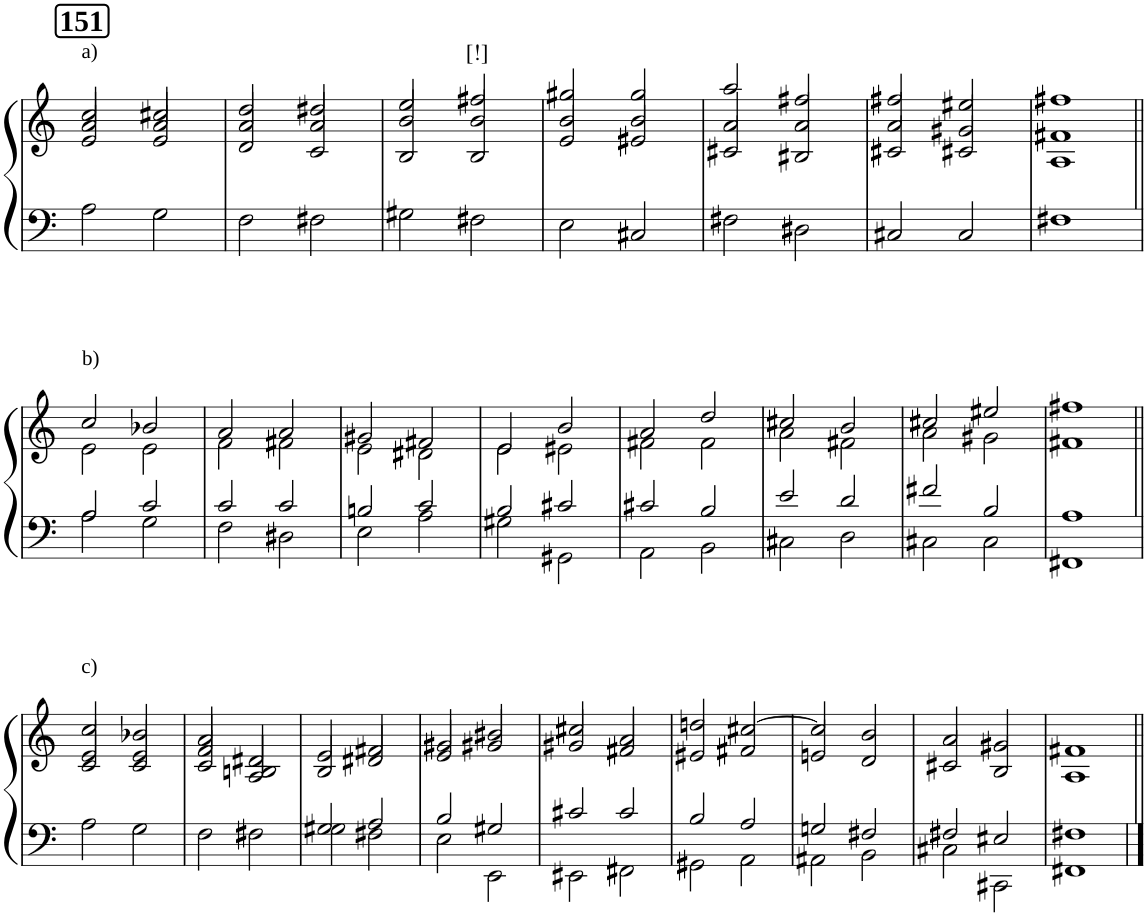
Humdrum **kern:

**kern	**kern	**text
*part1	*part1	*part1
*staff2	*staff1	*staff1
*I"Piano	*	*
*I'Pno	*	*
*clefF4	*clefG2	*
*k[]	*k[]	*
*M1/1	*M1/1	*
!!LO:REH:place=s1:a:B:cj:fs=14:t=151
=1	=1	=1
*^	*^	*
*	*	*	*^	*
!	!	!LO:TX:a:t=a)	!	!	!
1ryy	2A\	2cc/	2a/	2e/	.
.	2G\	2cc#X/	2a/	2e/	.
=2	=2	=2	=2	=2	=2
1ryy	2F\	2dd/	2a/	2d/	.
.	2F#X\	2dd#X/	2a/	2c/	.
=3	=3	=3	=3	=3	=3
1ryy	2G#X\	2ee/	2b/	2B/	.
!	!	!	!	!	!LO:LY:a
.	2F#X\	2ff#X/	2b/	2B/	[!]
=4	=4	=4	=4	=4	=4
1ryy	2E\	2gg#X/	2b/	2e/	.
.	2C#X/	2gg#/	2b/	2e#X/	.
=5	=5	=5	=5	=5	=5
1ryy	2F#X\	2aa/	2a/	2c#X/	.
.	2D#X\	2ff#X/	2a/	2B#X/	.
=6	=6	=6	=6	=6	=6
1ryy	2C#X/	2ff#X/	2a/	2c#X/	.
.	2C#/	2ee#X/	2g#X/	2c#X/	.
=7	=7	=7	=7	=7	=7
1ryy	1F#X	1ff#X	1f#X	1A	.
!!LO:LB:g=z
=8||	=8||	=8||	=8||	=8||	=8||
*	*^	*	*	*	*
!	!	!	!LO:TX:a:t=b)	!	!	!
*	*	*	*	*v	*v	*
1ryy	2A/	2A\	2cc/	2e\	.
.	2c/	2G\	2b-X/	2e\	.
=9	=9	=9	=9	=9	=9
1ryy	2c/	2F\	2a/	2f\	.
.	2c/	2D#X\	2a/	2f#X\	.
=10	=10	=10	=10	=10	=10
1ryy	2Bn/	2E\	2g#X/	2e\	.
.	2c/	2A\	2f#X/	2d#X\	.
=11	=11	=11	=11	=11	=11
1ryy	2B/	2G#X\	2e/	2e\	.
.	2c#X/	2GG#X\	2b/	2e#X\	.
=12	=12	=12	=12	=12	=12
1ryy	2c#X/	2AA\	2a/	2f#X\	.
.	2B/	2BB\	2dd/	2f#\	.
=13	=13	=13	=13	=13	=13
1ryy	2e/	2C#X\	2cc#X/	2a\	.
.	2d/	2D\	2b/	2f#X\	.
=14	=14	=14	=14	=14	=14
1ryy	2f#X/	2C#X\	2cc#X/	2a\	.
.	2B/	2C#\	2ee#X/	2g#X\	.
=15	=15	=15	=15	=15	=15
1ryy	1A	1FF#X	1ff#X	1f#X	.
!!LO:LB:g=z
=16||	=16||	=16||	=16||	=16||	=16||
*	*	*	*	*^	*
!	!	!	!LO:TX:a:t=c)	!	!	!
*	*v	*v	*	*	*	*
1ryy	2A\	2cc/	2e/	2c/	.
.	2G\	2b-X/	2e/	2c/	.
=17	=17	=17	=17	=17	=17
1ryy	2F\	2a/	2f/	2c/	.
.	2F#X\	2d#X/	2Bn/	2A/	.
*	*	*	*v	*v	*
=18	=18	=18	=18	=18
*	*^	*	*	*
1ryy	2G#X/	2G#\	2e/	2B/	.
.	2A/	2F#X\	2f#X/	2d#X/	.
=19	=19	=19	=19	=19	=19
1ryy	2B/	2E\	2g#X/	2e/	.
.	2G#X/	2EE\	2b#X/	2g#X/	.
=20	=20	=20	=20	=20	=20
1ryy	2c#X/	2EE#X\	2cc#X/	2g#X/	.
.	2c#/	2FF#X\	2a/	2f#X/	.
=21	=21	=21	=21	=21	=21
1ryy	2B/	2GG#X\	2ddn/	2e#X/	.
.	2A/	2AA\	[2cc#X/	2f#X/	.
=22	=22	=22	=22	=22	=22
1ryy	2Gn/	2AA#X\	2cc#/]	2en/	.
.	2F#X/	2BB\	2b/	2d/	.
=23	=23	=23	=23	=23	=23
1ryy	2F#X/	2C#X\	2a/	2c#X/	.
.	2E#X/	2CC#X\	2g#X/	2B/	.
=24	=24	=24	=24	=24	=24
1ryy	1F#X	1FF#X	1f#X	1A	.
*v	*v	*v	*	*	*
*	*v	*v	*
=||	=||	=||
*-	*-	*-
